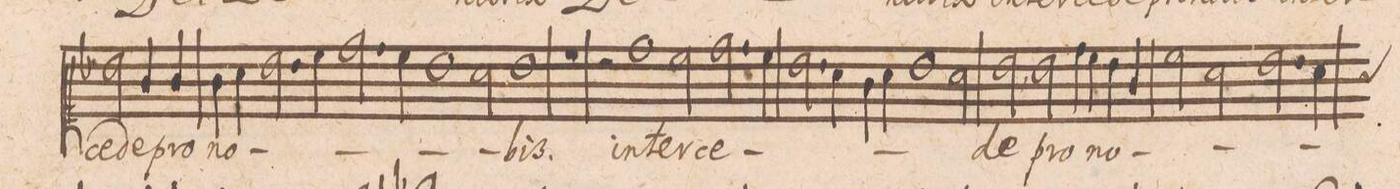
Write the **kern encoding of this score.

**kern	**text
*I"CANTVS.	*
*clefC1	*
*k[b-]	*
*met(C|)	*
*M2/1	*
2b-\	-ce-
4g/	-de
4g/	pro
4g\	no-
4a\	.
2.b-\	.
=80-	=80-
4cc\	.
2.dd\	.
4cc\	.
1b-\	.
=81-	=81-
2a\	.
1b-	-bis.
=82-	=82-
1r	.
2r	.
1dd\	in-
=83-	=83-
2cc\	-ter-
2.dd\	-ce-
4cc\	.
=84-	=84-
2.b-\	.
4a\	.
4g\	.
4a\	.
1b-\	.
=85-	=85-
2a\	.
2b-\	-de
2b-\	pro
=86-	=86-
4dd\	no-
4cc\	.
4b-\	.
4g/	.
2cc\	.
2a\	.
=87-	=87-
2.b-\	.
4a\	.
*custos:g	*
*-	*-
